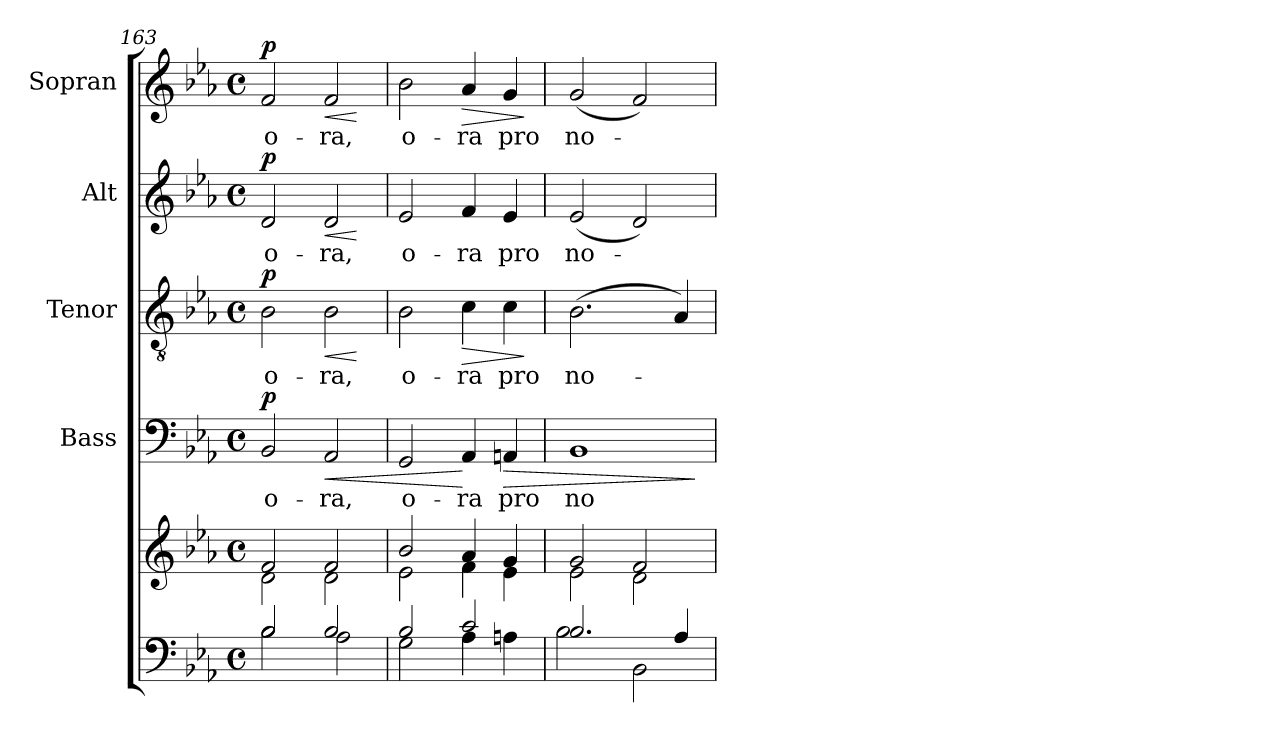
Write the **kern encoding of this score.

**kern	**kern	**kern	**text	**dynam	**kern	**text	**dynam	**kern	**text	**dynam	**kern	**text	**dynam
*part5	*part5	*part4	*part4	*part4	*part3	*part3	*part3	*part2	*part2	*part2	*part1	*part1	*part1
*staff6	*staff5	*staff4	*staff4	*staff4	*staff3	*staff3	*staff3	*staff2	*staff2	*staff2	*staff1	*staff1	*staff1
*	*	*I"Bass	*	*	*I"Tenor	*	*	*I"Alt	*	*	*I"Sopran	*	*
*	*	*I'B.	*	*	*I'T.	*	*	*I'A.	*	*	*I'S.	*	*
*clefF4	*clefG2	*clefF4	*	*	*clefGv2	*	*	*clefG2	*	*	*clefG2	*	*
*k[b-e-a-]	*k[b-e-a-]	*k[b-e-a-]	*	*	*k[b-e-a-]	*	*	*k[b-e-a-]	*	*	*k[b-e-a-]	*	*
*E-:	*E-:	*E-:	*	*	*E-:	*	*	*E-:	*	*	*E-:	*	*
*M4/4	*M4/4	*M4/4	*	*	*M4/4	*	*	*M4/4	*	*	*M4/4	*	*
*met(c)	*met(c)	*met(c)	*	*	*met(c)	*	*	*met(c)	*	*	*met(c)	*	*
=163	=163	=163	=163	=163	=163	=163	=163	=163	=163	=163	=163	=163	=163
*^	*^	*	*	*	*	*	*	*	*	*	*	*	*
!	!	!	!	!	!LO:LY:b	!LO:DY:a	!	!LO:LY:b	!LO:DY:a	!	!LO:LY:b	!LO:DY:a	!	!LO:LY:b	!LO:DY:a
2B-/	2B-\	2f/	2d\	2BB-/	o-	p	2B-\	o-	p	2d/	o-	p	2f/	o-	p
!	!	!	!	!	!LO:LY:b	!LO:HP:b	!	!LO:LY:b	!LO:HP:b	!	!LO:LY:b	!LO:HP:b	!	!LO:LY:b	!LO:HP:b
2B-/	2A-\	2f/	2d\	2AA-/	-ra,	<	2B-\	-ra,	<	2d/	-ra,	<	2f/	-ra,	<
*v	*v	*	*	*	*	*	*	*	*	*	*	*	*	*	*
*	*v	*v	*	*	*	*	*	*	*	*	*	*	*	*
.	.	.	.	.	.	.	[	.	.	[	.	.	[
=164	=164	=164	=164	=164	=164	=164	=164	=164	=164	=164	=164	=164	=164
*^	*^	*	*	*	*	*	*	*	*	*	*	*	*
!	!	!	!	!	!LO:LY:b	!	!	!LO:LY:b	!	!	!LO:LY:b	!	!	!LO:LY:b	!
2B-/	2G\	2b-/	2e-\	2GG/	o-	.	2B-\	o-	.	2e-/	o-	.	2b-\	o-	.
!	!	!	!	!	!LO:LY:b	!	!	!LO:LY:b	!LO:HP:b	!	!LO:LY:b	!	!	!LO:LY:b	!LO:HP:b
2c/	4A-\	4a-/	4f\	4AA-/	-ra	[	4c\	-ra	>	4f/	-ra	.	4a-/	-ra	>
!	!	!	!	!	!LO:LY:b	!LO:HP:b	!	!LO:LY:b	!	!	!LO:LY:b	!	!	!LO:LY:b	!
.	4An\	4g/	4e-\	4AAn/	pro	>	4c\	pro	.	4e-/	pro	.	4g/	pro	.
*v	*v	*	*	*	*	*	*	*	*	*	*	*	*	*	*
*	*v	*v	*	*	*	*	*	*	*	*	*	*	*	*
.	.	.	.	.	.	.	]	.	.	.	.	.	]
=165	=165	=165	=165	=165	=165	=165	=165	=165	=165	=165	=165	=165	=165
*^	*^	*	*	*	*	*	*	*	*	*	*	*	*
!	!	!	!	!	!LO:LY:b	!	!	!LO:LY:b	!	!	!LO:LY:b	!	!	!LO:LY:b	!
2.B-/	2B-\	2g/	2e-\	1BB-	no-	.	(>2.B-\	no-	.	(<2e-/	no-	.	(<2g/	no-	.
.	2BB-\	2f/	2d\	.	.	.	.	.	.	2d/)	.	.	2f/)	.	.
4A-/	.	.	.	.	.	.	4A-/)	.	.	.	.	.	.	.	.
*v	*v	*	*	*	*	*	*	*	*	*	*	*	*	*	*
*	*v	*v	*	*	*	*	*	*	*	*	*	*	*	*
.	.	.	.	]	.	.	.	.	.	.	.	.	.
=	=	=	=	=	=	=	=	=	=	=	=	=	=
*-	*-	*-	*-	*-	*-	*-	*-	*-	*-	*-	*-	*-	*-
